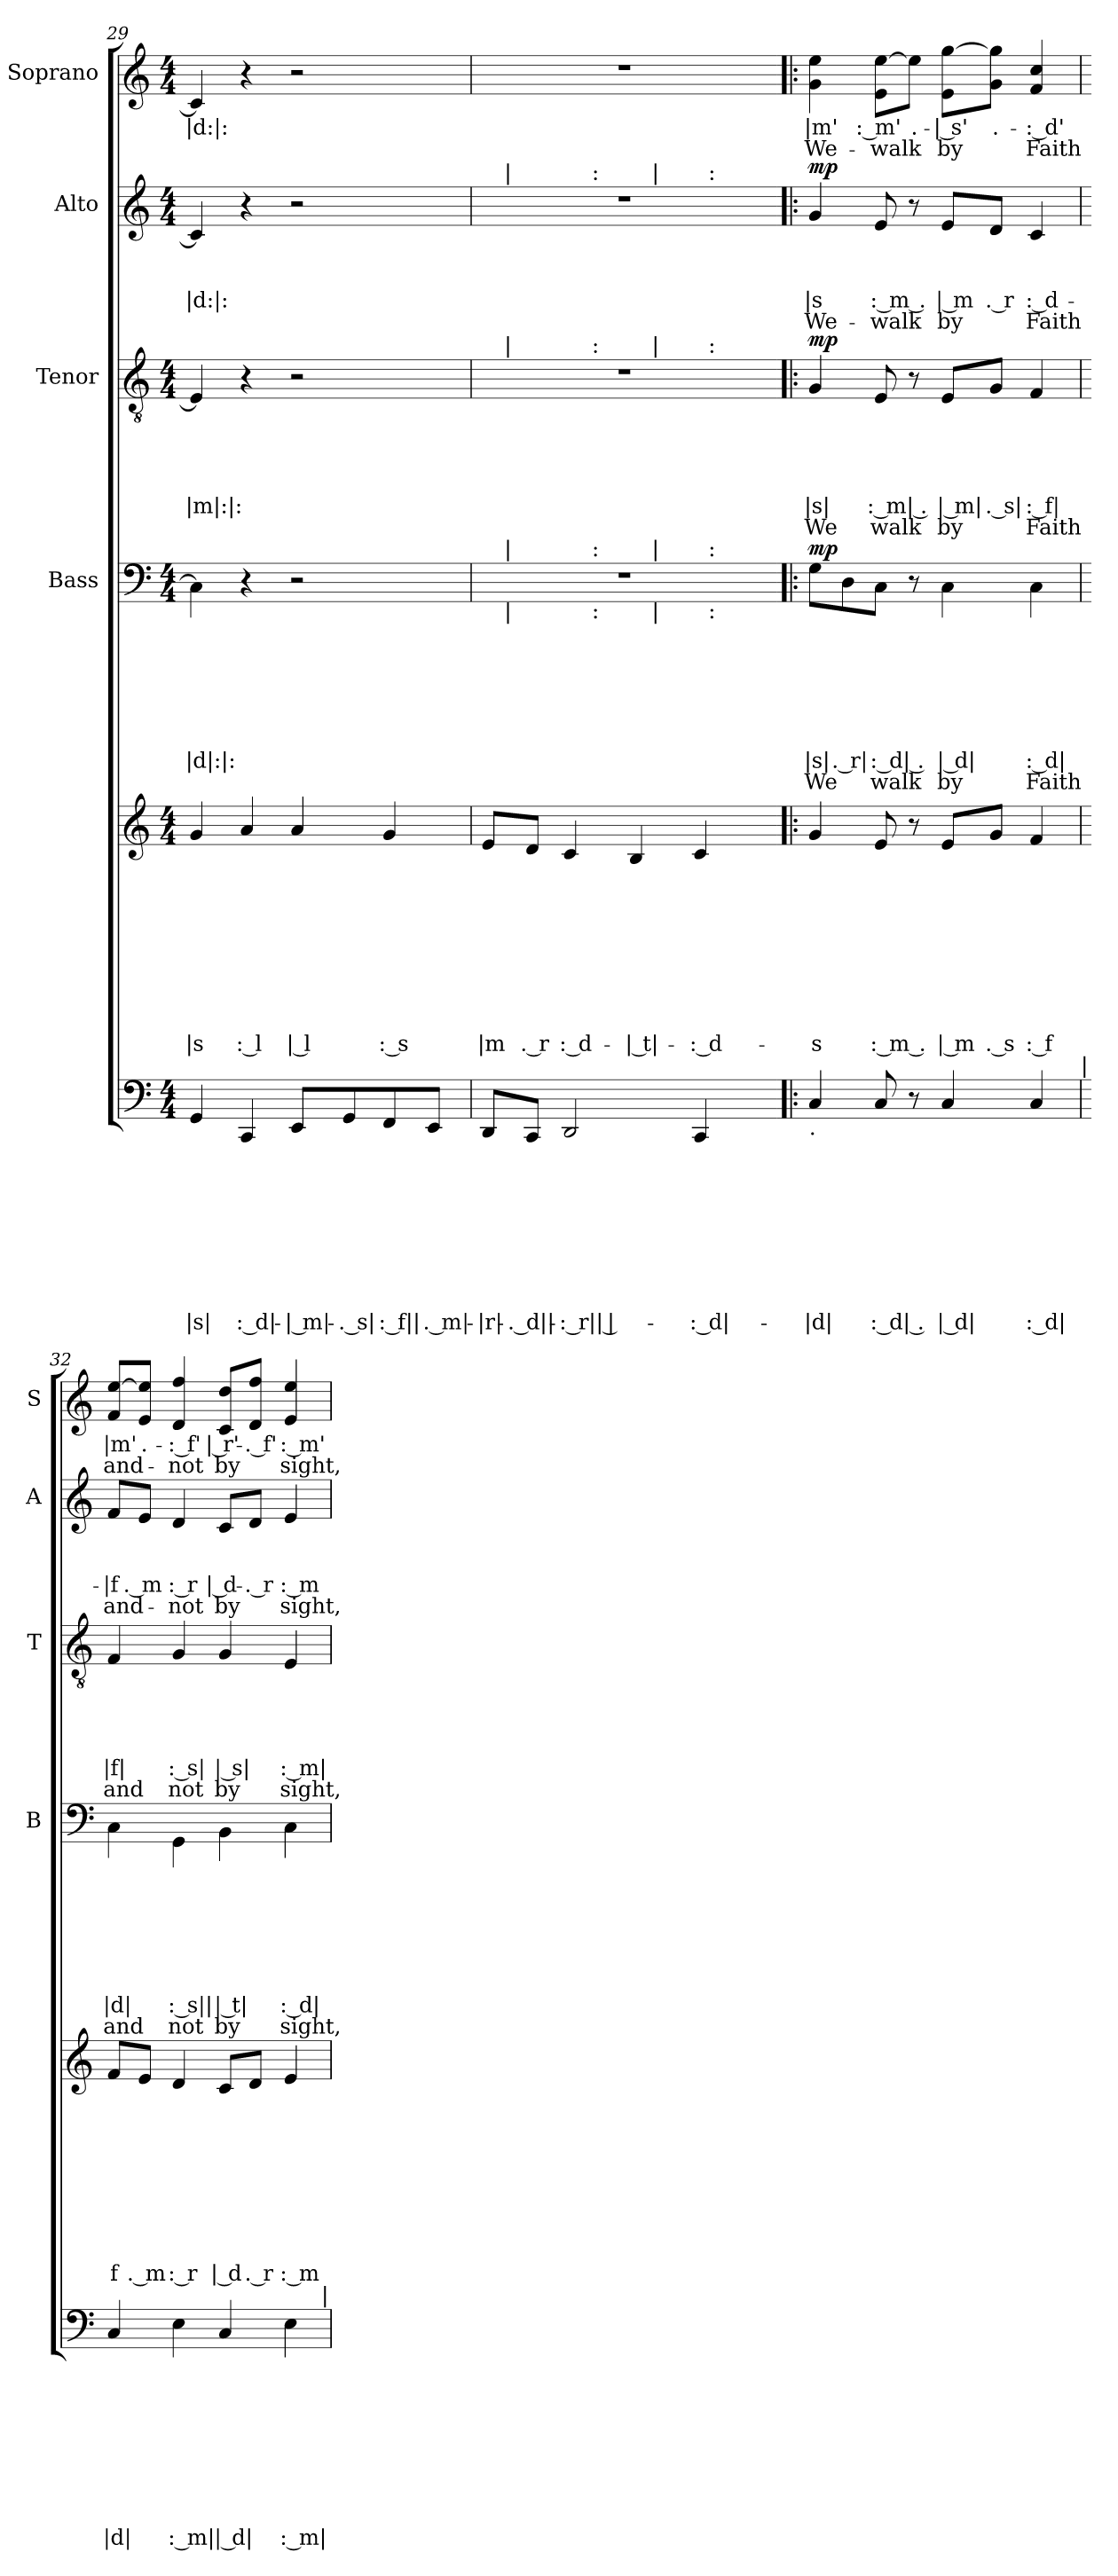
**kern	**text	**text	**text	**text	**text	**text	**text	**text	**text	**kern	**text	**text	**text	**text	**text	**text	**text	**text	**text	**dynam	**kern	**text	**text	**text	**text	**text	**text	**text	**text	**dynam	**kern	**text	**text	**text	**text	**text	**text	**dynam	**kern	**text	**text	**text	**text	**dynam	**kern	**text	**text
*part5	*part5	*part5	*part5	*part5	*part5	*part5	*part5	*part5	*part5	*part5	*part5	*part5	*part5	*part5	*part5	*part5	*part5	*part5	*part5	*part5	*part4	*part4	*part4	*part4	*part4	*part4	*part4	*part4	*part4	*part4	*part3	*part3	*part3	*part3	*part3	*part3	*part3	*part3	*part2	*part2	*part2	*part2	*part2	*part2	*part1	*part1	*part1
*staff6	*staff6	*staff6	*staff6	*staff6	*staff6	*staff6	*staff6	*staff6	*staff6	*staff5	*staff5	*staff5	*staff5	*staff5	*staff5	*staff5	*staff5	*staff5	*staff5	*staff5/6	*staff4	*staff4	*staff4	*staff4	*staff4	*staff4	*staff4	*staff4	*staff4	*staff4	*staff3	*staff3	*staff3	*staff3	*staff3	*staff3	*staff3	*staff3	*staff2	*staff2	*staff2	*staff2	*staff2	*staff2	*staff1	*staff1	*staff1
*	*	*	*	*	*	*	*	*	*	*	*	*	*	*	*	*	*	*	*	*	*I"Bass	*	*	*	*	*	*	*	*	*	*I"Tenor	*	*	*	*	*	*	*	*I"Alto	*	*	*	*	*	*I"Soprano	*	*
*	*	*	*	*	*	*	*	*	*	*	*	*	*	*	*	*	*	*	*	*	*I'B	*	*	*	*	*	*	*	*	*	*I'T	*	*	*	*	*	*	*	*I'A	*	*	*	*	*	*I'S	*	*
*clefF4	*	*	*	*	*	*	*	*	*	*clefG2	*	*	*	*	*	*	*	*	*	*	*clefF4	*	*	*	*	*	*	*	*	*	*clefGv2	*	*	*	*	*	*	*	*clefG2	*	*	*	*	*	*clefG2	*	*
*k[]	*	*	*	*	*	*	*	*	*	*k[]	*	*	*	*	*	*	*	*	*	*	*k[]	*	*	*	*	*	*	*	*	*	*k[]	*	*	*	*	*	*	*	*k[]	*	*	*	*	*	*k[]	*	*
*C:	*	*	*	*	*	*	*	*	*	*C:	*	*	*	*	*	*	*	*	*	*	*C:	*	*	*	*	*	*	*	*	*	*C:	*	*	*	*	*	*	*	*C:	*	*	*	*	*	*C:	*	*
*M4/4	*	*	*	*	*	*	*	*	*	*M4/4	*	*	*	*	*	*	*	*	*	*	*M4/4	*	*	*	*	*	*	*	*	*	*M4/4	*	*	*	*	*	*	*	*M4/4	*	*	*	*	*	*M4/4	*	*
=29	=29	=29	=29	=29	=29	=29	=29	=29	=29	=29	=29	=29	=29	=29	=29	=29	=29	=29	=29	=29	=29	=29	=29	=29	=29	=29	=29	=29	=29	=29	=29	=29	=29	=29	=29	=29	=29	=29	=29	=29	=29	=29	=29	=29	=29	=29	=29
!	!	!	!	!	!	!	!	!	!LO:LY:b:rj	!	!	!	!	!	!	!	!	!	!LO:LY:b:rj	!	!	!	!	!	!	!	!	!LO:LY:b:rj	!	!	!	!	!	!	!	!LO:LY:b:rj	!	!	!	!	!	!LO:LY:b:rj	!	!	!	!LO:LY:b:rj	!
4GG/	.	.	.	.	.	.	.	.	|s|	4g/	.	.	.	.	.	.	.	.	|s	.	4C\]	.	.	.	.	.	.	|d|:|:	.	.	4E/]	.	.	.	.	|m|:|:	.	.	4c/]	.	.	|d:|:	.	.	4c/]	|d:|:	.
!	!	!	!	!	!	!	!	!	!LO:LY:b:rj	!	!	!	!	!	!	!	!	!	!LO:LY:b:rj	!	!	!	!	!	!	!	!	!	!	!	!	!	!	!	!	!	!	!	!	!	!	!	!	!	!	!	!
4CC/	.	.	.	.	.	.	.	.	: d|-	4a/	.	.	.	.	.	.	.	.	: l	.	4r	.	.	.	.	.	.	.	.	.	4r	.	.	.	.	.	.	.	4r	.	.	.	.	.	4r	.	.
!	!	!	!	!	!	!	!	!	!LO:LY:b:rj	!	!	!	!	!	!	!	!	!	!LO:LY:b:rj	!	!	!	!	!	!	!	!	!	!	!	!	!	!	!	!	!	!	!	!	!	!	!	!	!	!	!	!
8EE/L	.	.	.	.	.	.	.	.	-| m|-	4a/	.	.	.	.	.	.	.	.	| l	.	2r	.	.	.	.	.	.	.	.	.	2r	.	.	.	.	.	.	.	2r	.	.	.	.	.	2r	.	.
!	!	!	!	!	!	!	!	!	!LO:LY:b:rj	!	!	!	!	!	!	!	!	!	!	!	!	!	!	!	!	!	!	!	!	!	!	!	!	!	!	!	!	!	!	!	!	!	!	!	!	!	!
8GG/	.	.	.	.	.	.	.	.	-. s|	.	.	.	.	.	.	.	.	.	.	.	.	.	.	.	.	.	.	.	.	.	.	.	.	.	.	.	.	.	.	.	.	.	.	.	.	.	.
!	!	!	!	!	!	!	!	!	!LO:LY:b:rj	!	!	!	!	!	!	!	!	!	!LO:LY:b:rj	!	!	!	!	!	!	!	!	!	!	!	!	!	!	!	!	!	!	!	!	!	!	!	!	!	!	!	!
8FF/	.	.	.	.	.	.	.	.	: f||	4g/	.	.	.	.	.	.	.	.	: s	.	.	.	.	.	.	.	.	.	.	.	.	.	.	.	.	.	.	.	.	.	.	.	.	.	.	.	.
!	!	!	!	!	!	!	!	!	!LO:LY:b:rj	!	!	!	!	!	!	!	!	!	!	!	!	!	!	!	!	!	!	!	!	!	!	!	!	!	!	!	!	!	!	!	!	!	!	!	!	!	!
8EE/J	.	.	.	.	.	.	.	.	. m|-	.	.	.	.	.	.	.	.	.	.	.	.	.	.	.	.	.	.	.	.	.	.	.	.	.	.	.	.	.	.	.	.	.	.	.	.	.	.
=30	=30	=30	=30	=30	=30	=30	=30	=30	=30	=30	=30	=30	=30	=30	=30	=30	=30	=30	=30	=30	=30	=30	=30	=30	=30	=30	=30	=30	=30	=30	=30	=30	=30	=30	=30	=30	=30	=30	=30	=30	=30	=30	=30	=30	=30	=30	=30
!	!	!	!	!	!	!	!	!	!LO:LY:b:rj	!	!	!	!	!	!	!	!	!	!LO:LY:b:rj	!	!	!	!	!	!	!	!	!	!	!	!	!	!	!	!	!	!	!	!	!	!	!	!	!	!	!	!
*	*	*	*	*	*	*	*	*	*	*	*	*	*	*	*	*	*	*	*	*	*^	*	*	*	*	*	*	*	*	*	*^	*	*	*	*	*	*	*	*^	*	*	*	*	*	*	*	*
*	*	*	*	*	*	*	*	*	*	*	*	*	*	*	*	*	*	*	*	*	*	*^	*	*	*	*	*	*	*	*	*	*	*^	*	*	*	*	*	*	*	*	*^	*	*	*	*	*	*	*	*
*	*	*	*	*	*	*	*	*	*	*	*	*	*	*	*	*	*	*	*	*	*	*	*^	*	*	*	*	*	*	*	*	*	*	*	*^	*	*	*	*	*	*	*	*	*	*^	*	*	*	*	*	*	*	*
*	*	*	*	*	*	*	*	*	*	*	*	*	*	*	*	*	*	*	*	*	*	*	*	*^	*	*	*	*	*	*	*	*	*	*	*	*	*^	*	*	*	*	*	*	*	*	*	*	*^	*	*	*	*	*	*	*	*
8DD/L	.	.	.	.	.	.	.	.	-|r|-	8e/L	.	.	.	.	.	.	.	.	-|m	.	1r	16ryy	4ryy	2ryy	2ryy	.	.	.	.	.	.	.	.	.	1r	16ryy	4ryy	2ryy	2ryy	.	.	.	.	.	.	.	1r	16ryy	4ryy	2ryy	2ryy	.	.	.	.	.	1r	.	.
!	!	!	!	!	!	!	!	!	!	!	!	!	!	!	!	!	!	!	!	!	!	!	!	!	!	!	!	!	!	!	!	!	!	!	!	!	!	!	!	!	!	!	!	!	!	!	!	!LO:TX:a:t=|	!	!	!	!	!	!	!	!	!	!	!
!	!	!	!	!	!	!	!	!	!	!	!	!	!	!	!	!	!	!	!	!	!	!	!	!	!	!	!	!	!	!	!	!	!	!	!	!LO:TX:a:t=|	!	!	!	!	!	!	!	!	!	!	!	!	!	!	!	!	!	!	!	!	!	!	!
!	!	!	!	!	!	!	!	!	!	!	!	!	!	!	!	!	!	!	!	!	!	!LO:TX:b:t=|	!	!	!	!	!	!	!	!	!	!	!	!	!	!	!	!	!	!	!	!	!	!	!	!	!	!	!	!	!	!	!	!	!	!	!	!	!
!	!	!	!	!	!	!	!	!	!	!	!	!	!	!	!	!	!	!	!	!	!	!LO:TX:a:t=|	!	!	!	!	!	!	!	!	!	!	!	!	!	!	!	!	!	!	!	!	!	!	!	!	!	!	!	!	!	!	!	!	!	!	!	!	!
.	.	.	.	.	.	.	.	.	.	.	.	.	.	.	.	.	.	.	.	.	.	2...ryy	.	.	.	.	.	.	.	.	.	.	.	.	.	2...ryy	.	.	.	.	.	.	.	.	.	.	.	2...ryy	.	.	.	.	.	.	.	.	.	.	.
!	!	!	!	!	!	!	!	!	!LO:LY:b:rj	!	!	!	!	!	!	!	!	!	!LO:LY:b:rj	!	!	!	!	!	!	!	!	!	!	!	!	!	!	!	!	!	!	!	!	!	!	!	!	!	!	!	!	!	!	!	!	!	!	!	!	!	!	!	!
8CC/J	.	.	.	.	.	.	.	.	-. d||-	8d/J	.	.	.	.	.	.	.	.	. r	.	.	.	.	.	.	.	.	.	.	.	.	.	.	.	.	.	.	.	.	.	.	.	.	.	.	.	.	.	.	.	.	.	.	.	.	.	.	.	.
!	!	!	!	!	!	!	!	!	!LO:LY:b:rj	!	!	!	!	!	!	!	!	!	!LO:LY:b:rj	!	!	!	!	!	!	!	!	!	!	!	!	!	!	!	!	!	!	!	!	!	!	!	!	!	!	!	!	!	!	!	!	!	!	!	!	!	!	!	!
2DD/	.	.	.	.	.	.	.	.	-: r|| |-	4c/	.	.	.	.	.	.	.	.	: d-	.	.	.	16.ryy	.	.	.	.	.	.	.	.	.	.	.	.	.	16.ryy	.	.	.	.	.	.	.	.	.	.	.	16.ryy	.	.	.	.	.	.	.	.	.	.
!	!	!	!	!	!	!	!	!	!	!	!	!	!	!	!	!	!	!	!	!	!	!	!	!	!	!	!	!	!	!	!	!	!	!	!	!	!	!	!	!	!	!	!	!	!	!	!	!	!LO:TX:a:t=&colon;	!	!	!	!	!	!	!	!	!	!
!	!	!	!	!	!	!	!	!	!	!	!	!	!	!	!	!	!	!	!	!	!	!	!	!	!	!	!	!	!	!	!	!	!	!	!	!	!LO:TX:a:t=&colon;	!	!	!	!	!	!	!	!	!	!	!	!	!	!	!	!	!	!	!	!	!	!
!	!	!	!	!	!	!	!	!	!	!	!	!	!	!	!	!	!	!	!	!	!	!	!LO:TX:b:t=&colon;	!	!	!	!	!	!	!	!	!	!	!	!	!	!	!	!	!	!	!	!	!	!	!	!	!	!	!	!	!	!	!	!	!	!	!	!
!	!	!	!	!	!	!	!	!	!	!	!	!	!	!	!	!	!	!	!	!	!	!	!LO:TX:a:t=&colon;	!	!	!	!	!	!	!	!	!	!	!	!	!	!	!	!	!	!	!	!	!	!	!	!	!	!	!	!	!	!	!	!	!	!	!	!
.	.	.	.	.	.	.	.	.	.	.	.	.	.	.	.	.	.	.	.	.	.	.	2ryy	.	.	.	.	.	.	.	.	.	.	.	.	.	2ryy	.	.	.	.	.	.	.	.	.	.	.	2ryy	.	.	.	.	.	.	.	.	.	.
!	!	!	!	!	!	!	!	!	!	!	!	!	!	!	!	!	!	!	!LO:LY:b:rj	!	!	!	!	!	!	!	!	!	!	!	!	!	!	!	!	!	!	!	!	!	!	!	!	!	!	!	!	!	!	!	!	!	!	!	!	!	!	!	!
.	.	.	.	.	.	.	.	.	.	4B/	.	.	.	.	.	.	.	.	-| t|-	.	.	.	.	16ryy	4ryy	.	.	.	.	.	.	.	.	.	.	.	.	16ryy	4ryy	.	.	.	.	.	.	.	.	.	.	16ryy	4ryy	.	.	.	.	.	.	.	.
!	!	!	!	!	!	!	!	!	!	!	!	!	!	!	!	!	!	!	!	!	!	!	!	!	!	!	!	!	!	!	!	!	!	!	!	!	!	!	!	!	!	!	!	!	!	!	!	!	!	!LO:TX:a:t=|	!	!	!	!	!	!	!	!	!
!	!	!	!	!	!	!	!	!	!	!	!	!	!	!	!	!	!	!	!	!	!	!	!	!	!	!	!	!	!	!	!	!	!	!	!	!	!	!LO:TX:a:t=|	!	!	!	!	!	!	!	!	!	!	!	!	!	!	!	!	!	!	!	!	!
!	!	!	!	!	!	!	!	!	!	!	!	!	!	!	!	!	!	!	!	!	!	!	!	!LO:TX:b:t=|	!	!	!	!	!	!	!	!	!	!	!	!	!	!	!	!	!	!	!	!	!	!	!	!	!	!	!	!	!	!	!	!	!	!	!
!	!	!	!	!	!	!	!	!	!	!	!	!	!	!	!	!	!	!	!	!	!	!	!	!LO:TX:a:t=|	!	!	!	!	!	!	!	!	!	!	!	!	!	!	!	!	!	!	!	!	!	!	!	!	!	!	!	!	!	!	!	!	!	!	!
.	.	.	.	.	.	.	.	.	.	.	.	.	.	.	.	.	.	.	.	.	.	.	.	4..ryy	.	.	.	.	.	.	.	.	.	.	.	.	.	4..ryy	.	.	.	.	.	.	.	.	.	.	.	4..ryy	.	.	.	.	.	.	.	.	.
!	!	!	!	!	!	!	!	!	!LO:LY:b:rj	!	!	!	!	!	!	!	!	!	!LO:LY:b:rj	!	!	!	!	!	!	!	!	!	!	!	!	!	!	!	!	!	!	!	!	!	!	!	!	!	!	!	!	!	!	!	!	!	!	!	!	!	!	!	!
4CC/	.	.	.	.	.	.	.	.	-: d|-	4c/	.	.	.	.	.	.	.	.	-: d-	.	.	.	.	.	32ryy	.	.	.	.	.	.	.	.	.	.	.	.	.	32ryy	.	.	.	.	.	.	.	.	.	.	.	32ryy	.	.	.	.	.	.	.	.
!	!	!	!	!	!	!	!	!	!	!	!	!	!	!	!	!	!	!	!	!	!	!	!	!	!	!	!	!	!	!	!	!	!	!	!	!	!	!	!	!	!	!	!	!	!	!	!	!	!	!	!LO:TX:a:t=&colon;	!	!	!	!	!	!	!	!
!	!	!	!	!	!	!	!	!	!	!	!	!	!	!	!	!	!	!	!	!	!	!	!	!	!	!	!	!	!	!	!	!	!	!	!	!	!	!	!LO:TX:a:t=&colon;	!	!	!	!	!	!	!	!	!	!	!	!	!	!	!	!	!	!	!	!
!	!	!	!	!	!	!	!	!	!	!	!	!	!	!	!	!	!	!	!	!	!	!	!	!	!LO:TX:b:t=&colon;	!	!	!	!	!	!	!	!	!	!	!	!	!	!	!	!	!	!	!	!	!	!	!	!	!	!	!	!	!	!	!	!	!	!
!	!	!	!	!	!	!	!	!	!	!	!	!	!	!	!	!	!	!	!	!	!	!	!	!	!LO:TX:a:t=&colon;	!	!	!	!	!	!	!	!	!	!	!	!	!	!	!	!	!	!	!	!	!	!	!	!	!	!	!	!	!	!	!	!	!	!
.	.	.	.	.	.	.	.	.	.	.	.	.	.	.	.	.	.	.	.	.	.	.	.	.	8..ryy	.	.	.	.	.	.	.	.	.	.	.	.	.	8..ryy	.	.	.	.	.	.	.	.	.	.	.	8..ryy	.	.	.	.	.	.	.	.
.	.	.	.	.	.	.	.	.	.	.	.	.	.	.	.	.	.	.	.	.	.	.	8ryy	.	.	.	.	.	.	.	.	.	.	.	.	.	8ryy	.	.	.	.	.	.	.	.	.	.	.	8ryy	.	.	.	.	.	.	.	.	.	.
.	.	.	.	.	.	.	.	.	.	.	.	.	.	.	.	.	.	.	.	.	.	.	32ryy	.	.	.	.	.	.	.	.	.	.	.	.	.	32ryy	.	.	.	.	.	.	.	.	.	.	.	32ryy	.	.	.	.	.	.	.	.	.	.
!!LO:PB:g=z
=31!|:	=31!|:	=31!|:	=31!|:	=31!|:	=31!|:	=31!|:	=31!|:	=31!|:	=31!|:	=31!|:	=31!|:	=31!|:	=31!|:	=31!|:	=31!|:	=31!|:	=31!|:	=31!|:	=31!|:	=31!|:	=31!|:	=31!|:	=31!|:	=31!|:	=31!|:	=31!|:	=31!|:	=31!|:	=31!|:	=31!|:	=31!|:	=31!|:	=31!|:	=31!|:	=31!|:	=31!|:	=31!|:	=31!|:	=31!|:	=31!|:	=31!|:	=31!|:	=31!|:	=31!|:	=31!|:	=31!|:	=31!|:	=31!|:	=31!|:	=31!|:	=31!|:	=31!|:	=31!|:	=31!|:	=31!|:	=31!|:	=31!|:	=31!|:	=31!|:
!	!	!	!	!	!	!	!	!	!	!	!	!	!	!	!	!	!	!	!	!	!LO:TX:b:t=.	!	!	!	!	!	!	!	!	!	!	!	!	!	!	!	!	!	!	!	!	!	!	!	!	!	!	!	!	!	!	!	!	!	!	!	!	!	!
!LO:TX:b:t=.	!	!	!	!	!	!	!	!	!	!	!	!	!	!	!	!	!	!	!	!	!	!	!	!	!	!	!	!	!	!	!	!	!	!	!	!	!	!	!	!	!	!	!	!	!	!	!	!	!	!	!	!	!	!	!	!	!	!	!
!	!	!	!	!	!	!	!	!	!LO:LY:b:rj	!	!	!	!	!	!	!	!	!	!LO:LY:b:rj	!LO:DY:a=2	!	!	!	!	!	!	!	!	!	!	!	!LO:LY:b:rj	!LO:LY:b:rj	!	!	!	!	!	!	!	!	!	!	!LO:LY:b:rj	!LO:LY:b:rj	!	!	!	!	!	!	!	!	!LO:LY:b:rj	!LO:LY:b:rj	!	!	!LO:LY:b:rj	!LO:LY:b:rj
!	!	!	!	!	!	!	!	!	!	!	!	!	!	!	!	!	!	!	!	!LO:DY:n=1:a	!	!	!	!	!	!	!	!	!	!	!	!	!	!LO:DY:a	!	!	!	!	!	!	!	!	!	!	!	!LO:DY:b	!	!	!	!	!	!	!	!	!	!LO:DY:a	!	!	!
*	*	*	*	*	*	*	*	*	*	*	*	*	*	*	*	*	*	*	*	*	*v	*v	*v	*v	*v	*	*	*	*	*	*	*	*	*	*	*	*	*	*	*	*	*	*	*	*	*	*v	*v	*v	*v	*v	*	*	*	*	*	*	*	*
*	*	*	*	*	*	*	*	*	*	*	*	*	*	*	*	*	*	*	*	*	*	*	*	*	*	*	*	*	*	*	*v	*v	*v	*v	*v	*	*	*	*	*	*	*	*	*	*	*	*	*	*	*	*
4C/	.	.	.	.	.	.	.	.	|d|	4g/	.	.	.	.	.	.	.	.	-s	mp mp	8G\L	.	.	.	.	.	.	|s|	We	mp	4G/	.	.	.	.	|s|	We	mp	4g/	.	.	|s	We-	mp	4g\ 4ee\	|m'	We-
!	!	!	!	!	!	!	!	!	!	!	!	!	!	!	!	!	!	!	!	!	!	!	!	!	!	!	!	!LO:LY:b:rj	!	!	!	!	!	!	!	!	!	!	!	!	!	!	!	!	!	!	!
.	.	.	.	.	.	.	.	.	.	.	.	.	.	.	.	.	.	.	.	.	8D\	.	.	.	.	.	.	. r|	.	.	.	.	.	.	.	.	.	.	.	.	.	.	.	.	.	.	.
!	!	!	!	!	!	!	!	!	!LO:LY:b:rj	!	!	!	!	!	!	!	!	!	!LO:LY:b:rj	!	!	!	!	!	!	!	!	!LO:LY:b:rj	!LO:LY:b:rj	!	!	!	!	!	!	!LO:LY:b:rj	!LO:LY:b:rj	!	!	!	!	!LO:LY:b:rj	!LO:LY:b:rj	!	!	!LO:LY:b:rj	!LO:LY:b:rj
8C/	.	.	.	.	.	.	.	.	: d| .	8e/	.	.	.	.	.	.	.	.	: m .	.	8C\J	.	.	.	.	.	.	: d| .	walk	.	8E/	.	.	.	.	: m| .	walk	.	8e/	.	.	: m .	-walk	.	8e\ [>8ee\L	: m'	-walk
!	!	!	!	!	!	!	!	!	!	!	!	!	!	!	!	!	!	!	!	!	!	!	!	!	!	!	!	!	!	!	!	!	!	!	!	!	!	!	!	!	!	!	!	!	!	!LO:LY:b:rj	!
8r	.	.	.	.	.	.	.	.	.	8r	.	.	.	.	.	.	.	.	.	.	8r	.	.	.	.	.	.	.	.	.	8r	.	.	.	.	.	.	.	8r	.	.	.	.	.	8ee\J]	.-	.
!	!	!	!	!	!	!	!	!	!LO:LY:b:rj	!	!	!	!	!	!	!	!	!	!LO:LY:b:rj	!	!	!	!	!	!	!	!	!LO:LY:b:rj	!LO:LY:b:rj	!	!	!	!	!	!	!LO:LY:b:rj	!LO:LY:b:rj	!	!	!	!	!LO:LY:b:rj	!LO:LY:b:rj	!	!	!LO:LY:b:rj	!LO:LY:b:rj
4C/	.	.	.	.	.	.	.	.	| d|	8e/L	.	.	.	.	.	.	.	.	| m	.	4C\	.	.	.	.	.	.	| d|	by	.	8E/L	.	.	.	.	| m|	by	.	8e/L	.	.	| m	by	.	8e\ [>8gg\L	-| s'	by
!	!	!	!	!	!	!	!	!	!	!	!	!	!	!	!	!	!	!	!LO:LY:b:rj	!	!	!	!	!	!	!	!	!	!	!	!	!	!	!	!	!LO:LY:b:rj	!	!	!	!	!	!LO:LY:b:rj	!	!	!	!LO:LY:b:rj	!
.	.	.	.	.	.	.	.	.	.	8g/J	.	.	.	.	.	.	.	.	. s	.	.	.	.	.	.	.	.	.	.	.	8G/J	.	.	.	.	. s|	.	.	8d/J	.	.	. r	.	.	8g\ 8gg\]J	.-	.
!	!	!	!	!	!	!	!	!	!LO:LY:b:rj	!	!	!	!	!	!	!	!	!	!LO:LY:b:rj	!	!	!	!	!	!	!	!	!LO:LY:b:rj	!LO:LY:b:rj	!	!	!	!	!	!	!LO:LY:b:rj	!LO:LY:b:rj	!	!	!	!	!LO:LY:b:rj	!LO:LY:b:rj	!	!	!LO:LY:b:rj	!LO:LY:b:rj
4C/	.	.	.	.	.	.	.	.	: d|	4f/	.	.	.	.	.	.	.	.	: f	.	4C\	.	.	.	.	.	.	: d|	Faith	.	4F/	.	.	.	.	: f|	Faith	.	4c/	.	.	: d-	Faith	.	4f/ 4cc/	-: d'	Faith
!LO:TX:a:t=|	!	!	!	!	!	!	!	!	!	!	!	!	!	!	!	!	!	!	!	!	!	!	!	!	!	!	!	!	!	!	!	!	!	!	!	!	!	!	!	!	!	!	!	!	!	!	!
=32	=32	=32	=32	=32	=32	=32	=32	=32	=32	=32	=32	=32	=32	=32	=32	=32	=32	=32	=32	=32	=32	=32	=32	=32	=32	=32	=32	=32	=32	=32	=32	=32	=32	=32	=32	=32	=32	=32	=32	=32	=32	=32	=32	=32	=32	=32	=32
!	!	!	!	!	!	!	!	!	!LO:LY:b:rj	!	!	!	!	!	!	!	!	!	!LO:LY:b:rj	!	!	!	!	!	!	!	!	!LO:LY:b:rj	!LO:LY:b:rj	!	!	!	!	!	!	!LO:LY:b:rj	!LO:LY:b:rj	!	!	!	!	!LO:LY:b:rj	!LO:LY:b:rj	!	!	!LO:LY:b:rj	!LO:LY:b:rj
4C/	.	.	.	.	.	.	.	.	|d|	8f/L	.	.	.	.	.	.	.	.	f	.	4C\	.	.	.	.	.	.	|d|	and	.	4F/	.	.	.	.	|f|	and	.	8f/L	.	.	-|f	and-	.	8f/ [>8ee/L	|m'	and-
!	!	!	!	!	!	!	!	!	!	!	!	!	!	!	!	!	!	!	!LO:LY:b:rj	!	!	!	!	!	!	!	!	!	!	!	!	!	!	!	!	!	!	!	!	!	!	!LO:LY:b:rj	!	!	!	!LO:LY:b:rj	!
.	.	.	.	.	.	.	.	.	.	8e/J	.	.	.	.	.	.	.	.	. m	.	.	.	.	.	.	.	.	.	.	.	.	.	.	.	.	.	.	.	8e/J	.	.	. m	.	.	8e/ 8ee/]J	.-	.
!	!	!	!	!	!	!	!	!	!LO:LY:b:rj	!	!	!	!	!	!	!	!	!	!LO:LY:b:rj	!	!	!	!	!	!	!	!	!LO:LY:b:rj	!LO:LY:b:rj	!	!	!	!	!	!	!LO:LY:b:rj	!LO:LY:b:rj	!	!	!	!	!LO:LY:b:rj	!LO:LY:b:rj	!	!	!LO:LY:b:rj	!LO:LY:b:rj
4E\	.	.	.	.	.	.	.	.	: m|	4d/	.	.	.	.	.	.	.	.	: r	.	4GG\	.	.	.	.	.	.	: s||	not	.	4G/	.	.	.	.	: s|	not	.	4d/	.	.	: r	-not	.	4d/ 4ff/	-: f'	-not
!	!	!	!	!	!	!	!	!	!LO:LY:b:rj	!	!	!	!	!	!	!	!	!	!LO:LY:b:rj	!	!	!	!	!	!	!	!	!LO:LY:b:rj	!LO:LY:b:rj	!	!	!	!	!	!	!LO:LY:b:rj	!LO:LY:b:rj	!	!	!	!	!LO:LY:b:rj	!LO:LY:b:rj	!	!	!LO:LY:b:rj	!LO:LY:b:rj
4C/	.	.	.	.	.	.	.	.	| d|	8c/L	.	.	.	.	.	.	.	.	| d	.	4BB\	.	.	.	.	.	.	| t|	by	.	4G/	.	.	.	.	| s|	by	.	8c/L	.	.	| d-	by	.	8c/ 8dd/L	| r'-	by
!	!	!	!	!	!	!	!	!	!	!	!	!	!	!	!	!	!	!	!LO:LY:b:rj	!	!	!	!	!	!	!	!	!	!	!	!	!	!	!	!	!	!	!	!	!	!	!LO:LY:b:rj	!	!	!	!LO:LY:b:rj	!
.	.	.	.	.	.	.	.	.	.	8d/J	.	.	.	.	.	.	.	.	. r	.	.	.	.	.	.	.	.	.	.	.	.	.	.	.	.	.	.	.	8d/J	.	.	-. r	.	.	8d/ 8ff/J	-. f'	.
!	!	!	!	!	!	!	!	!	!LO:LY:b:rj	!	!	!	!	!	!	!	!	!	!LO:LY:b:rj	!	!	!	!	!	!	!	!	!LO:LY:b:rj	!LO:LY:b:rj	!	!	!	!	!	!	!LO:LY:b:rj	!LO:LY:b:rj	!	!	!	!	!LO:LY:b:rj	!LO:LY:b:rj	!	!	!LO:LY:b:rj	!LO:LY:b:rj
4E\	.	.	.	.	.	.	.	.	: m|	4e/	.	.	.	.	.	.	.	.	: m	.	4C\	.	.	.	.	.	.	: d|	sight,	.	4E/	.	.	.	.	: m|	sight,	.	4e/	.	.	: m	sight,	.	4e/ 4ee/	: m'	sight,
!LO:TX:a:t=|	!	!	!	!	!	!	!	!	!	!	!	!	!	!	!	!	!	!	!	!	!	!	!	!	!	!	!	!	!	!	!	!	!	!	!	!	!	!	!	!	!	!	!	!	!	!	!
=	=	=	=	=	=	=	=	=	=	=	=	=	=	=	=	=	=	=	=	=	=	=	=	=	=	=	=	=	=	=	=	=	=	=	=	=	=	=	=	=	=	=	=	=	=	=	=
*-	*-	*-	*-	*-	*-	*-	*-	*-	*-	*-	*-	*-	*-	*-	*-	*-	*-	*-	*-	*-	*-	*-	*-	*-	*-	*-	*-	*-	*-	*-	*-	*-	*-	*-	*-	*-	*-	*-	*-	*-	*-	*-	*-	*-	*-	*-	*-
